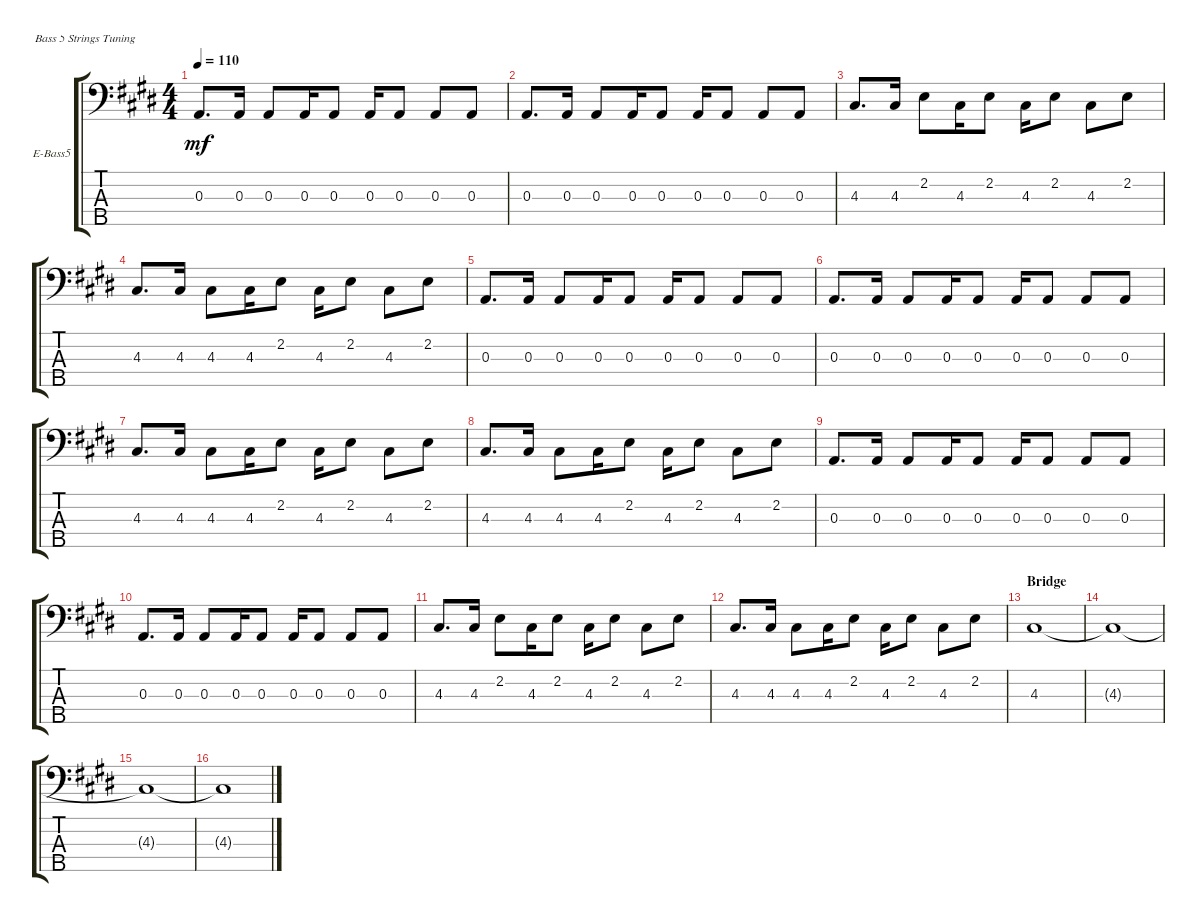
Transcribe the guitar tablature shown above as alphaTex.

\bracketExtendMode groupsimilarinstruments
\firstSystemTrackNameOrientation horizontal
\otherSystemsTrackNameOrientation horizontal
\track ("Electric Bass" "E-Bass5") {instrument electricbassfinger}
\staff {score tabs}
\tuning (G2 D2 A1 E1 B0)
\ts (4 4)
\tempo 110
\clef f4
\scale
0.333333
\ks c#minor
0.3.8{d dy mf} 0.3.16 0.3.8 0.3.16 0.3.8 0.3.16 0.3.8 0.3.8 0.3.8 |
\scale
0.333333 0.3.8{d} 0.3.16 0.3.8 0.3.16 0.3.8 0.3.16 0.3.8 0.3.8 0.3.8 |
\scale
0.333333 4.3.8{d} 4.3.16 2.2.8 4.3.16 2.2.8 4.3.16 2.2.8 4.3.8 2.2.8 |
\scale
0.333333 4.3.8{d} 4.3.16 4.3.8 4.3.16 2.2.8 4.3.16 2.2.8 4.3.8 2.2.8 |
\scale
0.333333 0.3.8{d} 0.3.16 0.3.8 0.3.16 0.3.8 0.3.16 0.3.8 0.3.8 0.3.8 |
\scale
0.333333 0.3.8{d} 0.3.16 0.3.8 0.3.16 0.3.8 0.3.16 0.3.8 0.3.8 0.3.8 |
\scale
0.333333 4.3.8{d} 4.3.16 4.3.8 4.3.16 2.2.8 4.3.16 2.2.8 4.3.8 2.2.8 |
\scale
0.333333 4.3.8{d} 4.3.16 4.3.8 4.3.16 2.2.8 4.3.16 2.2.8 4.3.8 2.2.8 |
\scale
0.333333 0.3.8{d} 0.3.16 0.3.8 0.3.16 0.3.8 0.3.16 0.3.8 0.3.8 0.3.8 |
\scale
0.333333 0.3.8{d} 0.3.16 0.3.8 0.3.16 0.3.8 0.3.16 0.3.8 0.3.8 0.3.8 |
\scale
0.333333 4.3.8{d} 4.3.16 2.2.8 4.3.16 2.2.8 4.3.16 2.2.8 4.3.8 2.2.8 |
\scale
0.333333 4.3.8{d} 4.3.16 4.3.8 4.3.16 2.2.8 4.3.16 2.2.8 4.3.8 2.2.8 |
\section ("" "Bridge")
\scale
0.333333 4.3.1 |
\scale
0.333333 4.3{t}.1 |
\scale
0.333333 4.3{t}.1 |
\scale
0.333333 4.3{t}.1
